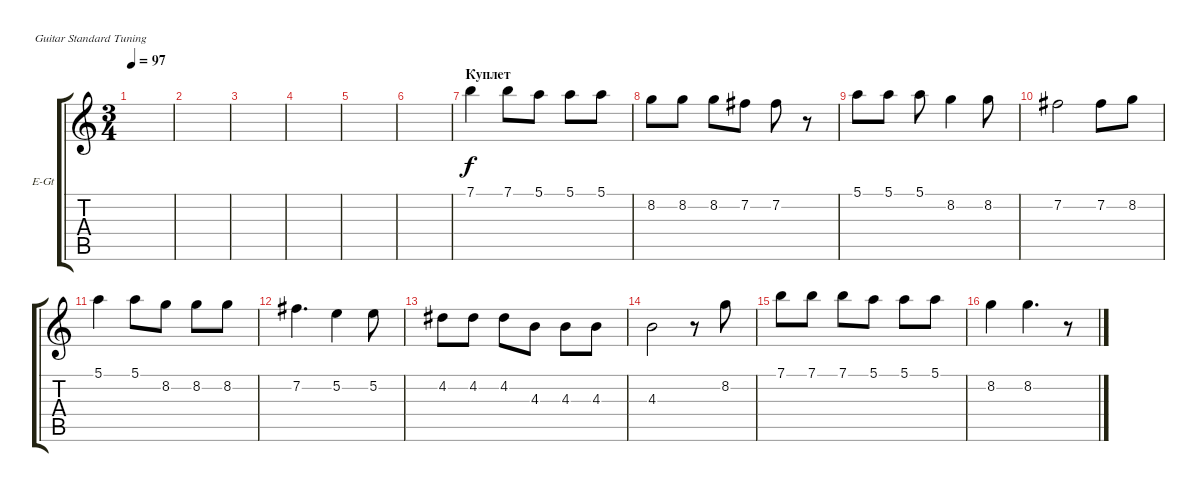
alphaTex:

\defaultSystemsLayout 4
\bracketExtendMode groupsimilarinstruments
\firstSystemTrackNameOrientation horizontal
\otherSystemsTrackNameOrientation horizontal
\track ("В. Бутусов (Вокал)" "E-Gt") {instrument electricguitarclean}
\staff {score tabs}
\tuning (E4 B3 G3 D3 A2 E2)
\ts (3 4)
\tempo 97
\clef g2
\scale
0.333333
\ks c
|
\scale
0.333333 |
\scale
0.333333 |
\scale
0.333333 |
\scale
0.333333 |
\scale
0.333333 |
\section ("" "Куплет")
\scale
0.333333 7.1.4 7.1.8 5.1.8 5.1.8 5.1.8 |
\scale
0.333333 8.2.8 8.2.8 8.2.8 7.2.8 7.2.8 r.8 |
\scale
0.333333 5.1.8 5.1.8 5.1.8 8.2.4 8.2.8 |
\scale
0.333333 7.2.2 7.2.8 8.2.8 |
\scale
0.333333 5.1.4 5.1.8 8.2.8 8.2.8 8.2.8 |
\scale
0.333333 7.2.4{d} 5.2.4 5.2.8 |
\scale
0.333333 4.2.8 4.2.8 4.2.8 4.3.8 4.3.8 4.3.8 |
\scale
0.333333 4.3.2 r.8 8.2.8 |
\scale
0.333333 7.1.8 7.1.8 7.1.8 5.1.8 5.1.8 5.1.8 |
8.2.4 8.2.4{d} r.8
